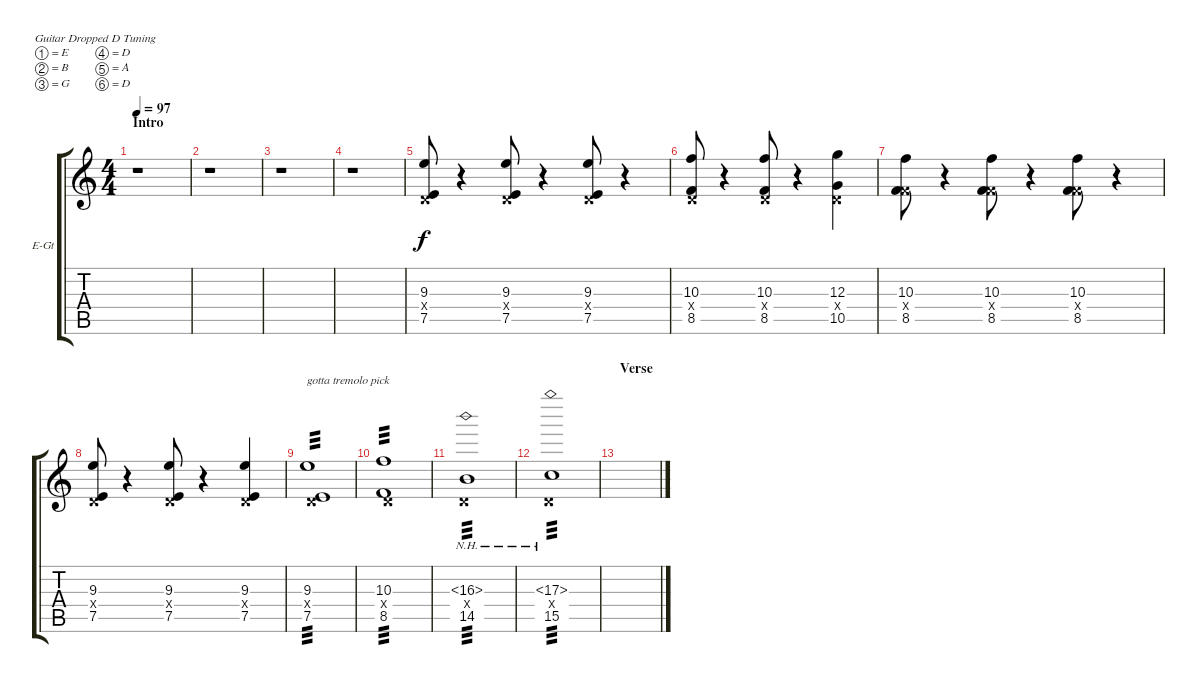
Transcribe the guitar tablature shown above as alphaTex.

\bracketExtendMode groupsimilarinstruments
\firstSystemTrackNameOrientation horizontal
\otherSystemsTrackNameOrientation horizontal
\track ("Jerry Horton Fill" "E-Gt") {instrument distortionguitar}
\staff {score tabs}
\tuning (E4 B3 G3 D3 A2 D2)
\ts (4 4)
\section ("" "Intro")
\tempo 97
\clef g2
\ks c
r.1{dy f instrument distortionguitar} |
r.1 |
r.1 |
r.1 |
(9.3 0.4{x} 7.5).8 r.4 (9.3 0.4{x} 7.5).8 r.4 (9.3 0.4{x} 7.5).8 r.4 |
(10.3 0.4{x} 8.5).8 r.4 (10.3 0.4{x} 8.5).8 r.4 (12.3 0.4{x} 10.5).4 |
(10.3 3.4{x} 8.5).8 r.4 (10.3 3.4{x} 8.5).8 r.4 (10.3 3.4{x} 8.5).8 r.4 |
(9.3 0.4{x} 7.5).8 r.4 (9.3 0.4{x} 7.5).8 r.4 (9.3 0.4{x} 7.5).4 |
(9.3 0.4{x} 7.5).1{txt "gotta tremolo pick" tp 3} |
(10.3 0.4{x} 8.5).1{tp 3} |
(16.3{nh} 0.4{x} 14.5).1{tp 3} |
(17.3{nh} 0.4{x} 15.5).1{tp 3} |
\section ("" "Verse")
